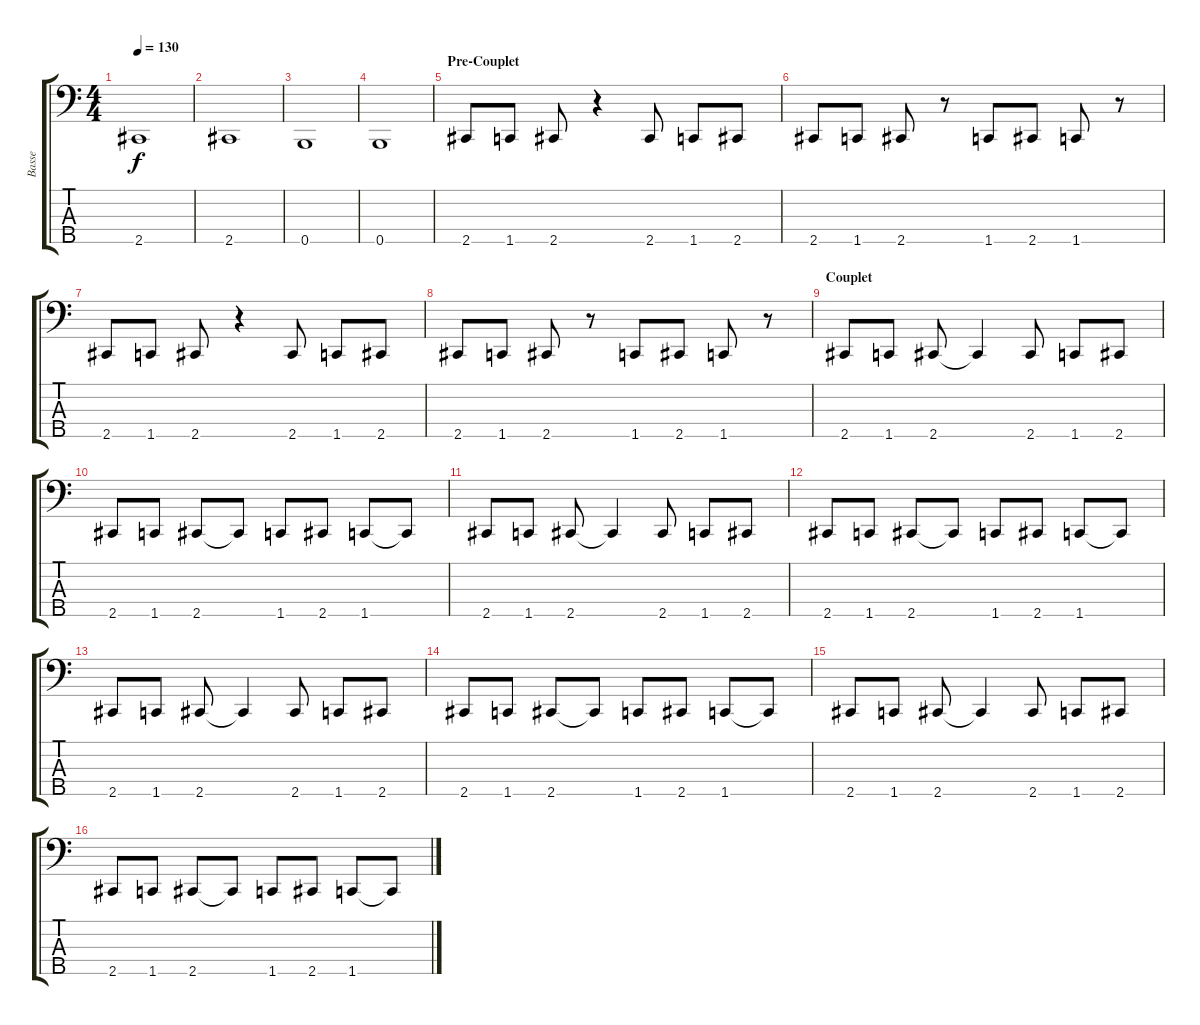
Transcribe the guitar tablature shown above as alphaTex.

\track ("Basse" "Basse") {instrument electricbassfinger}
\staff {score tabs}
\tuning (G2 D2 A1 E1 B0) {hide}
\ts (4 4)
\tempo 130
\clef f4
\ks c
2.5.1{dy f} |
2.5.1 |
0.5.1 |
0.5.1 |
\section ("" "Pre-Couplet")
2.5.8 1.5.8 2.5.8 r.4 2.5.8 1.5.8 2.5.8 |
2.5.8 1.5.8 2.5.8 r.8 1.5.8 2.5.8 1.5.8 r.8 |
2.5.8 1.5.8 2.5.8 r.4 2.5.8 1.5.8 2.5.8 |
2.5.8 1.5.8 2.5.8 r.8 1.5.8 2.5.8 1.5.8 r.8 |
\section ("" "Couplet")
2.5.8 1.5.8 2.5.8 2.5{t}.4 2.5.8 1.5.8 2.5.8 |
2.5.8 1.5.8 2.5.8 2.5{t}.8 1.5.8 2.5.8 1.5.8 1.5{t}.8 |
2.5.8 1.5.8 2.5.8 2.5{t}.4 2.5.8 1.5.8 2.5.8 |
2.5.8 1.5.8 2.5.8 2.5{t}.8 1.5.8 2.5.8 1.5.8 1.5{t}.8 |
2.5.8 1.5.8 2.5.8 2.5{t}.4 2.5.8 1.5.8 2.5.8 |
2.5.8 1.5.8 2.5.8 2.5{t}.8 1.5.8 2.5.8 1.5.8 1.5{t}.8 |
2.5.8 1.5.8 2.5.8 2.5{t}.4 2.5.8 1.5.8 2.5.8 |
2.5.8 1.5.8 2.5.8 2.5{t}.8 1.5.8 2.5.8 1.5.8 1.5{t}.8
